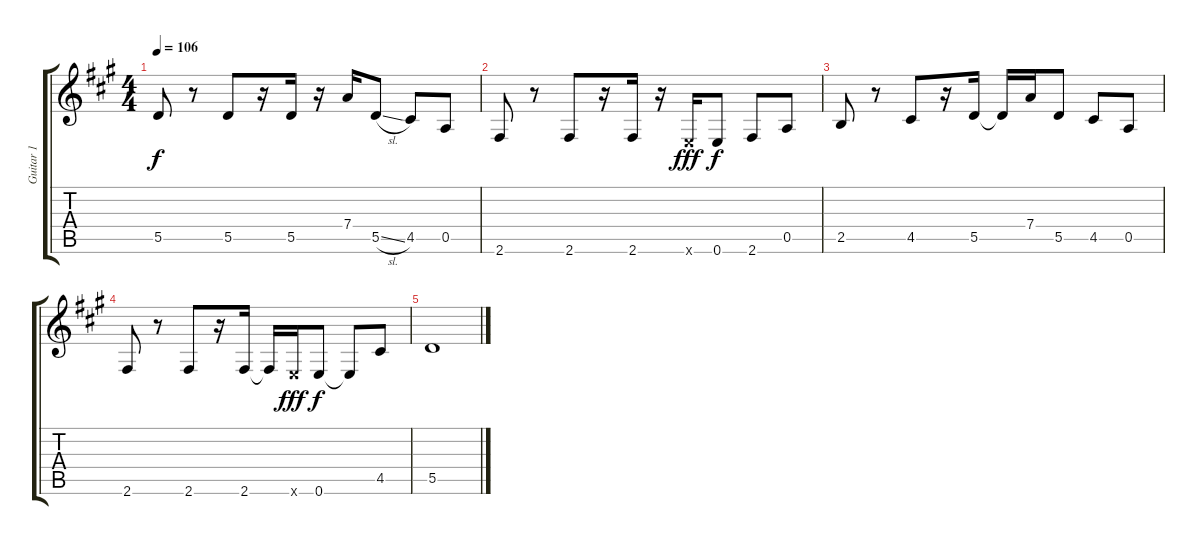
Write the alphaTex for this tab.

\track ("Guitar 1" "Guitar 1") {instrument distortionguitar}
\staff {score tabs}
\tuning (E4 B3 G3 D3 A2 E2) {hide}
\ts (4 4)
\tempo 106
\clef g2
\ks a
5.5.8{dy f} r.8 5.5.8 r.16 5.5.16 r.16 7.4.16 5.5{sl}.8 4.5.8 0.5.8 |
2.6.8 r.8 2.6.8 r.16 2.6.16 r.16 0.6{x}.16{dy fff} 0.6.8{dy f} 2.6.8 0.5.8 |
2.5.8 r.8 4.5.8 r.16 5.5.16 5.5{t}.16 7.4.16 5.5.8 4.5.8 0.5.8 |
2.6.8 r.8 2.6.8 r.16 2.6.16 2.6{t}.16 0.6{x}.16{dy fff} 0.6.8{dy f} 0.6{t}.8 4.5.8 |
5.5.1
